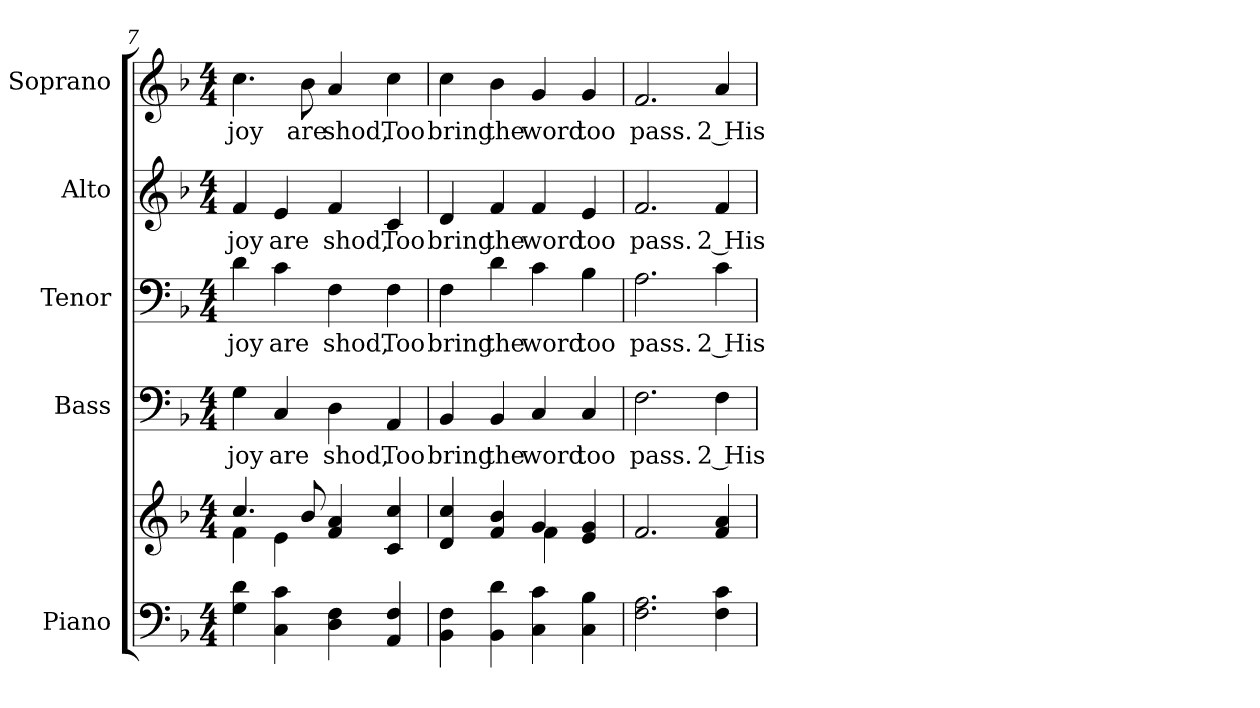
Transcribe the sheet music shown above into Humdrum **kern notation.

**kern	**kern	**kern	**text	**kern	**text	**kern	**text	**kern	**text
*part5	*part5	*part4	*part4	*part3	*part3	*part2	*part2	*part1	*part1
*staff6	*staff5	*staff4	*staff4	*staff3	*staff3	*staff2	*staff2	*staff1	*staff1
*I"Piano	*	*I"Bass	*	*I"Tenor	*	*I"Alto	*	*I"Soprano	*
*I'Pno.	*	*I'B.	*	*I'T.	*	*I'A.	*	*I'S.	*
!!LO:PB:g=z
*clefF4	*clefG2	*clefF4	*	*clefF4	*	*clefG2	*	*clefG2	*
*k[b-]	*k[b-]	*k[b-]	*	*k[b-]	*	*k[b-]	*	*k[b-]	*
*F:	*F:	*F:	*	*F:	*	*F:	*	*F:	*
*M4/4	*M4/4	*M4/4	*	*M4/4	*	*M4/4	*	*M4/4	*
=7	=7	=7	=7	=7	=7	=7	=7	=7	=7
*	*^	*	*	*	*	*	*	*	*
!	!	!	!	!LO:LY:b:color=#000000	!	!	!	!	!	!
!	!	!	!	!	!	!LO:LY:b:color=#000000	!	!	!	!
!	!	!	!	!	!	!	!	!LO:LY:b:color=#000000	!	!
!	!	!	!	!	!	!	!	!	!	!LO:LY:b:color=#000000
4Gi\ 4di	4.cci/	4fi\	4Gi\	joy	4di\	joy	4fi/	joy	4.cci\	joy
!	!	!	!	!LO:LY:b:color=#000000	!	!	!	!	!	!
!	!	!	!	!	!	!LO:LY:b:color=#000000	!	!	!	!
!	!	!	!	!	!	!	!	!LO:LY:b:color=#000000	!	!
4Ci\ 4ci	.	4ei\	4Ci/	are	4ci\	are	4ei/	are	.	.
!	!	!	!	!	!	!	!	!	!	!LO:LY:b:color=#000000
.	8b-i/	.	.	.	.	.	.	.	8b-i\	are
!	!	!	!	!LO:LY:b:color=#000000	!	!	!	!	!	!
!	!	!	!	!	!	!LO:LY:b:color=#000000	!	!	!	!
!	!	!	!	!	!	!	!	!LO:LY:b:color=#000000	!	!
!	!	!	!	!	!	!	!	!	!	!LO:LY:b:color=#000000
4Di\ 4Fi	4fi/ 4ai	2ryy	4Di\	shod,	4Fi\	shod,	4fi/	shod,	4ai/	shod,
!	!	!	!	!LO:LY:b:color=#000000	!	!	!	!	!	!
!	!	!	!	!	!	!LO:LY:b:color=#000000	!	!	!	!
!	!	!	!	!	!	!	!	!LO:LY:b:color=#000000	!	!
!	!	!	!	!	!	!	!	!	!	!LO:LY:b:color=#000000
4AAi/ 4Fi	4ci/ 4cci	.	4AAi/	Too	4Fi\	Too	4ci/	Too	4cci\	Too
=8	=8	=8	=8	=8	=8	=8	=8	=8	=8	=8
!	!	!	!	!LO:LY:b:color=#000000	!	!	!	!	!	!
!	!	!	!	!	!	!LO:LY:b:color=#000000	!	!	!	!
!	!	!	!	!	!	!	!	!LO:LY:b:color=#000000	!	!
!	!	!	!	!	!	!	!	!	!	!LO:LY:b:color=#000000
4BB-i\ 4Fi	4di/ 4cci	2ryy	4BB-i/	bring	4Fi\	bring	4di/	bring	4cci\	bring
!	!	!	!	!LO:LY:b:color=#000000	!	!	!	!	!	!
!	!	!	!	!	!	!LO:LY:b:color=#000000	!	!	!	!
!	!	!	!	!	!	!	!	!LO:LY:b:color=#000000	!	!
!	!	!	!	!	!	!	!	!	!	!LO:LY:b:color=#000000
4BB-i\ 4di	4fi/ 4b-i	.	4BB-i/	the	4di\	the	4fi/	the	4b-i\	the
!	!	!	!	!LO:LY:b:color=#000000	!	!	!	!	!	!
!	!	!	!	!	!	!LO:LY:b:color=#000000	!	!	!	!
!	!	!	!	!	!	!	!	!LO:LY:b:color=#000000	!	!
!	!	!	!	!	!	!	!	!	!	!LO:LY:b:color=#000000
4Ci\ 4ci	4gi/	4fi\	4Ci/	word	4ci\	word	4fi/	word	4gi/	word
!	!	!	!	!LO:LY:b:color=#000000	!	!	!	!	!	!
!	!	!	!	!	!	!LO:LY:b:color=#000000	!	!	!	!
!	!	!	!	!	!	!	!	!LO:LY:b:color=#000000	!	!
!	!	!	!	!	!	!	!	!	!	!LO:LY:b:color=#000000
4Ci\ 4B-i	4ei/ 4gi	4ryy	4Ci/	too	4B-i\	too	4ei/	too	4gi/	too
*	*v	*v	*	*	*	*	*	*	*	*
!!LO:PB:g=z
=9	=9	=9	=9	=9	=9	=9	=9	=9	=9
*	*^	*	*	*	*	*	*	*	*
!	!	!	!	!LO:LY:b:color=#000000	!	!	!	!	!	!
*	*v	*v	*	*	*	*	*	*	*	*
*	*^	*	*	*	*	*	*	*	*
!	!	!	!	!	!	!LO:LY:b:color=#000000	!	!	!	!
*	*v	*v	*	*	*	*	*	*	*	*
*	*^	*	*	*	*	*	*	*	*
!	!	!	!	!	!	!	!	!LO:LY:b:color=#000000	!	!
*	*v	*v	*	*	*	*	*	*	*	*
*	*^	*	*	*	*	*	*	*	*
!	!	!	!	!	!	!	!	!	!	!LO:LY:b:color=#000000
*	*v	*v	*	*	*	*	*	*	*	*
2.Fi\ 2.Ai	2.fi/	2.Fi\	pass.	2.Ai\	pass.	2.fi/	pass.	2.fi/	pass.
!	!	!	!LO:LY:b:color=#000000	!	!	!	!	!	!
!	!	!	!	!	!LO:LY:b:color=#000000	!	!	!	!
!	!	!	!	!	!	!	!LO:LY:b:color=#000000	!	!
!	!	!	!	!	!	!	!	!	!LO:LY:b:color=#000000
4Fi\ 4ci	4fi/ 4ai	4Fi\	2 His	4ci\	2 His	4fi/	2 His	4ai/	2 His
=	=	=	=	=	=	=	=	=	=
*-	*-	*-	*-	*-	*-	*-	*-	*-	*-
